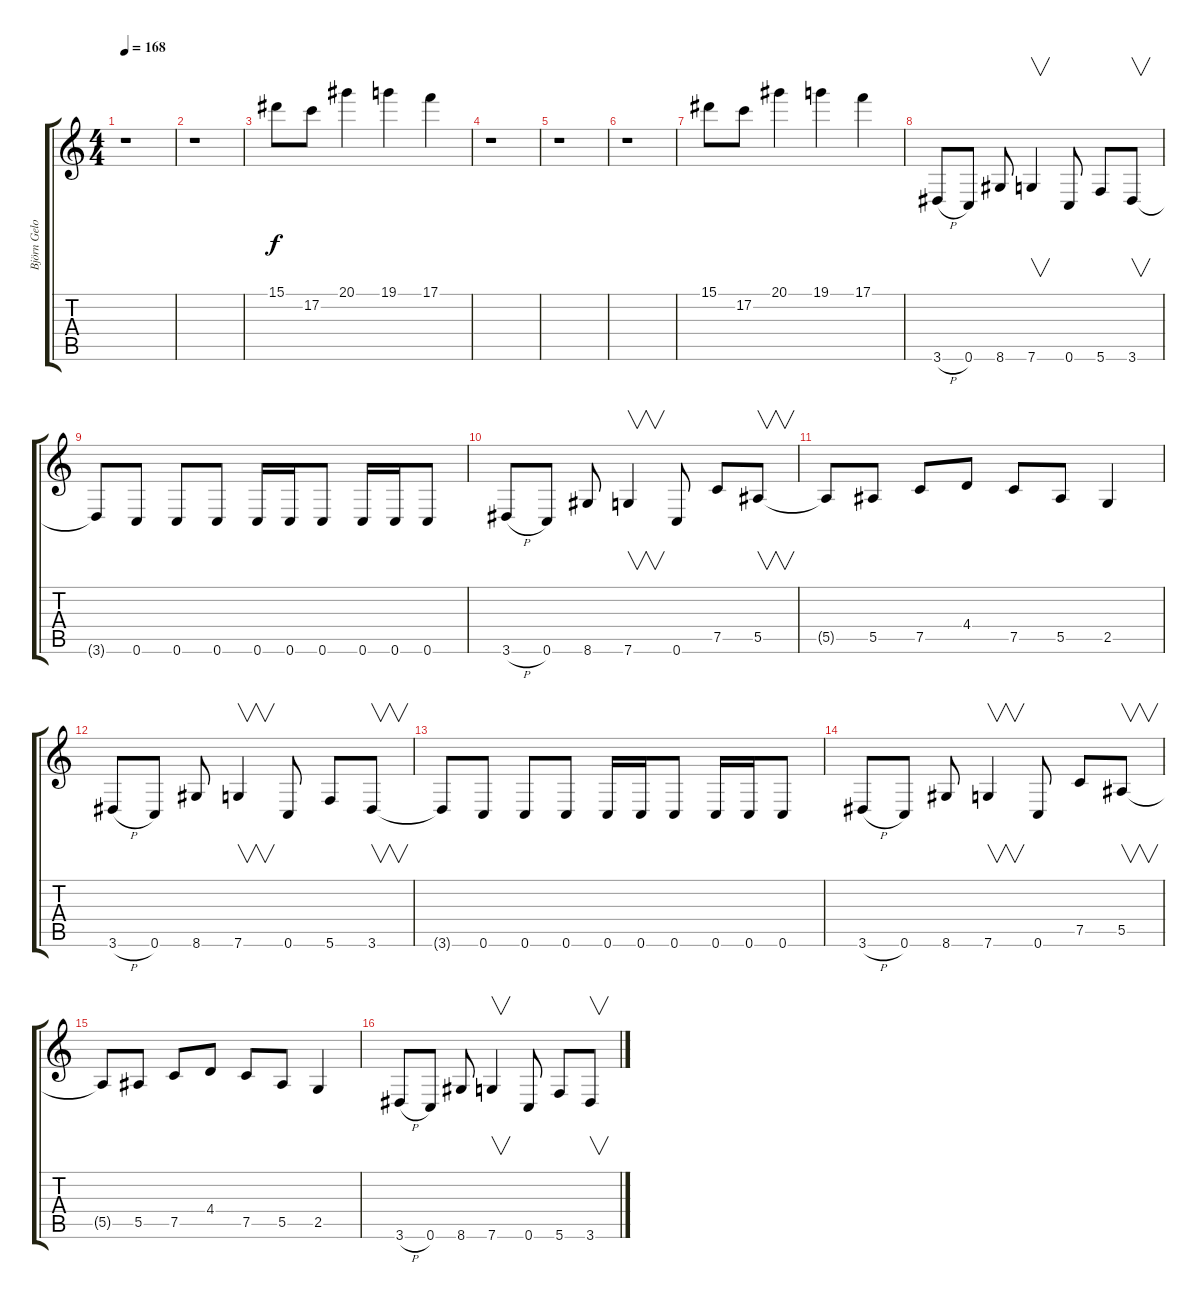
\track ("Björn Gelotte" "Björn Gelo") {instrument distortionguitar}
\staff {score tabs}
\tuning (C4 G3 Eb3 Bb2 F2 C2) {hide}
\ts (4 4)
\tempo 168
\clef g2
\ks c
r.1{dy f instrument distortionguitar} |
r.1 |
15.1.8{instrument synthstrings1} 17.2.8 20.1.4 19.1.4 17.1.4 |
r.1 |
r.1 |
r.1 |
15.1.8{instrument synthstrings1} 17.2.8 20.1.4 19.1.4 17.1.4 |
3.6{h}.8{instrument distortionguitar} 0.6.8 8.6.8 7.6.4{v} 0.6.8 5.6.8 3.6.8{v} |
3.6{t}.8 0.6.8 0.6.8 0.6.8 0.6.16 0.6.16 0.6.8 0.6.16 0.6.16 0.6.8 |
3.6{h}.8 0.6.8 8.6.8 7.6.4{v} 0.6.8 7.5.8 5.5.8{v} |
5.5{t}.8 5.5.8 7.5.8 4.4.8 7.5.8 5.5.8 2.5.4 |
3.6{h}.8 0.6.8 8.6.8 7.6.4{v} 0.6.8 5.6.8 3.6.8{v} |
3.6{t}.8 0.6.8 0.6.8 0.6.8 0.6.16 0.6.16 0.6.8 0.6.16 0.6.16 0.6.8 |
3.6{h}.8 0.6.8 8.6.8 7.6.4{v} 0.6.8 7.5.8 5.5.8{v} |
5.5{t}.8 5.5.8 7.5.8 4.4.8 7.5.8 5.5.8 2.5.4 |
3.6{h}.8 0.6.8 8.6.8 7.6.4{v} 0.6.8 5.6.8 3.6.8{v}
